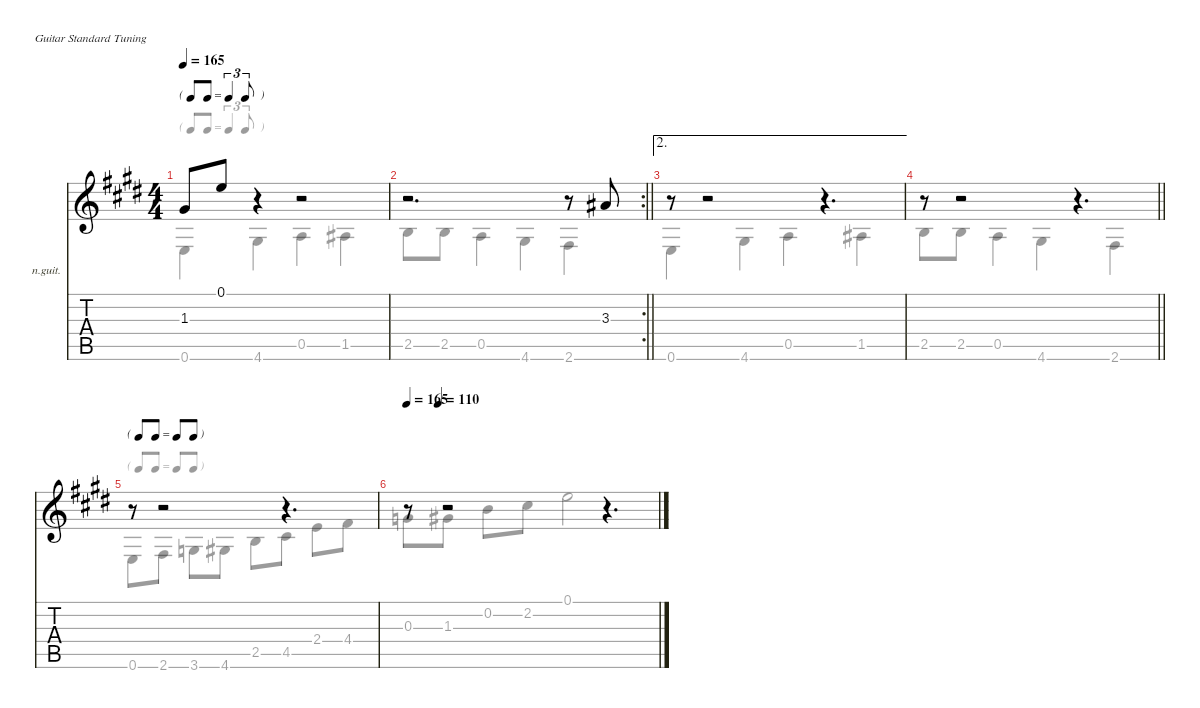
\defaultSystemsLayout 4
\hideDynamics
\bracketExtendMode nobrackets
\firstSystemTrackNameOrientation horizontal
\otherSystemsTrackNameOrientation horizontal
\track ("Гитара" "n.guit.") {instrument acousticguitarnylon}
\staff {score tabs}
\tuning (E4 B3 G3 D3 A2 E2)
\voice
\ts (4 4)
\tf triplet8th
\tempo 165
\clef g2
\ks e
1.3{acc #}.8{dy f beam Up} 0.1{acc forcenatural}.8{beam Up} r.4{beam Up} r.2{beam Up} |
\rc 2
\barLineRight lightlight
r.2{d beam Up} r.8{beam Up} 3.3{acc #}.8{beam Up} |
\ae 2
r.8{beam Up} r.2{beam Up} r.4{d beam Up} |
\barLineRight lightlight
r.8{beam Up} r.2{beam Up} r.4{d beam Up} |
\tf none
r.8{beam Up} r.2{beam Up} r.4{d beam Up} |
\tempo 165
\tempo (110 0.125)
r.8{beam Up} r.2{beam Up} r.4{d beam Up}
\voice
\clef g2
\ottava regular
\simile none
\ks e
0.6{acc forcenatural}.4{dy f beam Down} 4.6{acc #}.4{beam Down} 0.5{acc forcenatural}.4{beam Down} 1.5{acc #}.4{beam Down} |
\barLineRight lightlight
2.5{acc forcenatural}.8{beam Down} 2.5{acc forcenatural}.8{beam Down} 0.5{acc forcenatural}.4{beam Down} 4.6{acc #}.4{beam Down} 2.6{acc #}.4{beam Down} |
0.6{acc forcenatural}.4{beam Down} 4.6{acc #}.4{beam Down} 0.5{acc forcenatural}.4{beam Down} 1.5{acc #}.4{beam Down} |
\barLineRight lightlight
2.5{acc forcenatural}.8{beam Down} 2.5{acc forcenatural}.8{beam Down} 0.5{acc forcenatural}.4{beam Down} 4.6{acc #}.4{beam Down} 2.6{acc #}.4{beam Down} |
0.6{acc forcenatural}.8{dy mf beam Down} 2.6{acc #}.8{beam Down} 3.6{acc forcenatural}.8{beam Down} 4.6{acc #}.8{beam Down} 2.5{acc forcenatural}.8{beam Down} 4.5{acc #}.8{beam Down} 2.4{acc forcenatural}.8{beam Down} 4.4{acc #}.8{beam Down} |
0.3{acc forcenatural}.8{beam Down} 1.3{acc #}.8{beam Down} 0.2{acc forcenatural}.8{beam Down} 2.2{acc #}.8{beam Down} 0.1{acc forcenatural}.2{beam Down}
